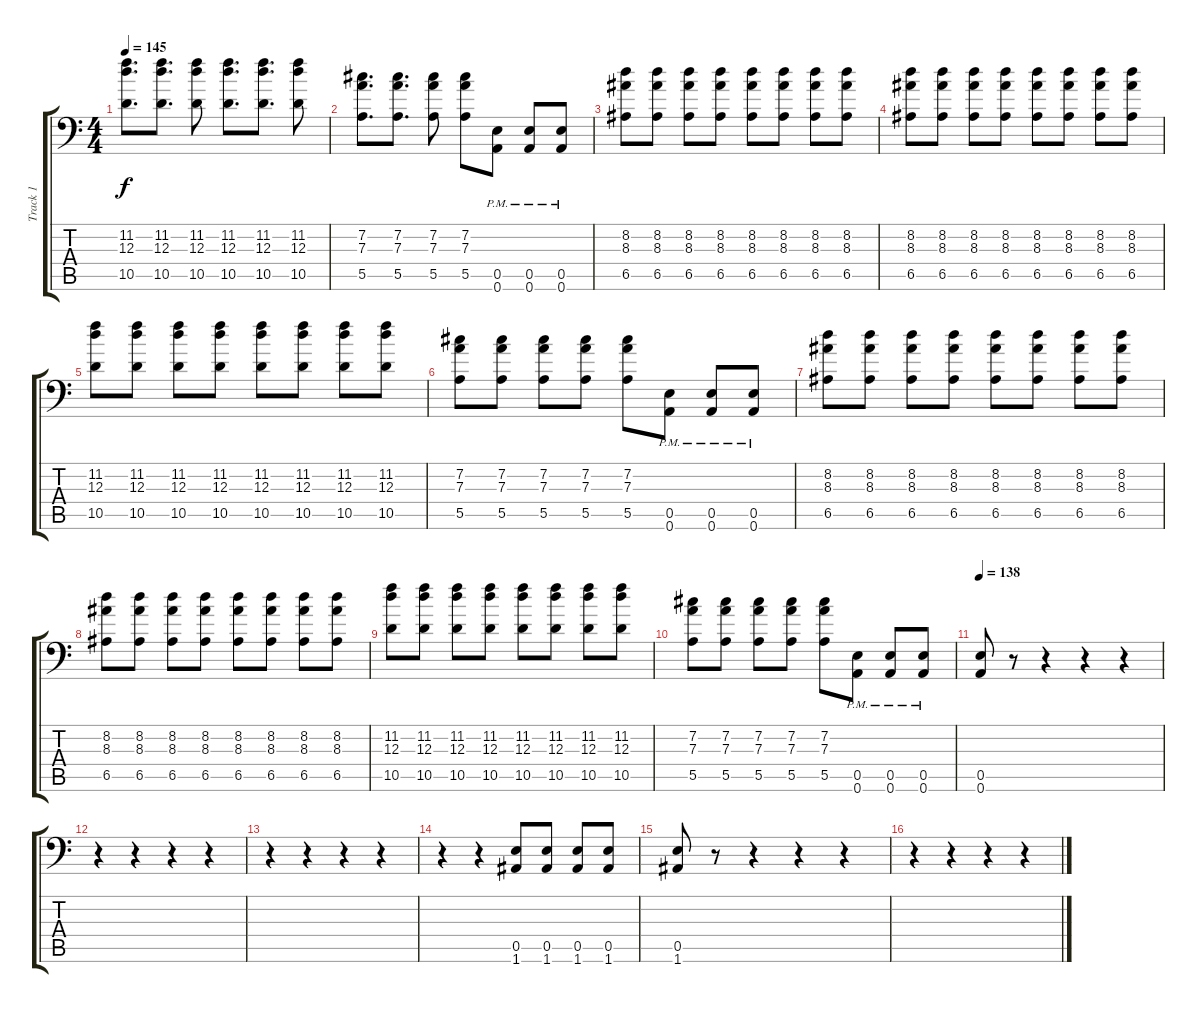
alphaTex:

\track ("Track 1" "Track 1") {instrument distortionguitar}
\staff {score tabs}
\tuning (B3 Gb3 D3 A2 E2 A1) {hide}
\ts (4 4)
\tempo 145
\clef f4
\ks c
(11.2 12.3 10.5).8{d dy f} (11.2 12.3 10.5).8{d} (11.2 12.3 10.5).8 (11.2 12.3 10.5).8{d} (11.2 12.3 10.5).8{d} (11.2 12.3 10.5).8 |
(7.2 7.3 5.5).8{d} (7.2 7.3 5.5).8{d} (7.2 7.3 5.5).8 (7.2 7.3 5.5).8 (0.5{pm} 0.6{pm}).8 (0.5{pm} 0.6{pm}).8 (0.5{pm} 0.6{pm}).8 |
(8.2 8.3 6.5).8 (8.2 8.3 6.5).8 (8.2 8.3 6.5).8 (8.2 8.3 6.5).8 (8.2 8.3 6.5).8 (8.2 8.3 6.5).8 (8.2 8.3 6.5).8 (8.2 8.3 6.5).8 |
(8.2 8.3 6.5).8 (8.2 8.3 6.5).8 (8.2 8.3 6.5).8 (8.2 8.3 6.5).8 (8.2 8.3 6.5).8 (8.2 8.3 6.5).8 (8.2 8.3 6.5).8 (8.2 8.3 6.5).8 |
(11.2 12.3 10.5).8 (11.2 12.3 10.5).8 (11.2 12.3 10.5).8 (11.2 12.3 10.5).8 (11.2 12.3 10.5).8 (11.2 12.3 10.5).8 (11.2 12.3 10.5).8 (11.2 12.3 10.5).8 |
(7.2 7.3 5.5).8 (7.2 7.3 5.5).8 (7.2 7.3 5.5).8 (7.2 7.3 5.5).8 (7.2 7.3 5.5).8 (0.5{pm} 0.6{pm}).8 (0.5{pm} 0.6{pm}).8 (0.5{pm} 0.6{pm}).8 |
(8.2 8.3 6.5).8 (8.2 8.3 6.5).8 (8.2 8.3 6.5).8 (8.2 8.3 6.5).8 (8.2 8.3 6.5).8 (8.2 8.3 6.5).8 (8.2 8.3 6.5).8 (8.2 8.3 6.5).8 |
(8.2 8.3 6.5).8 (8.2 8.3 6.5).8 (8.2 8.3 6.5).8 (8.2 8.3 6.5).8 (8.2 8.3 6.5).8 (8.2 8.3 6.5).8 (8.2 8.3 6.5).8 (8.2 8.3 6.5).8 |
(11.2 12.3 10.5).8 (11.2 12.3 10.5).8 (11.2 12.3 10.5).8 (11.2 12.3 10.5).8 (11.2 12.3 10.5).8 (11.2 12.3 10.5).8 (11.2 12.3 10.5).8 (11.2 12.3 10.5).8 |
(7.2 7.3 5.5).8 (7.2 7.3 5.5).8 (7.2 7.3 5.5).8 (7.2 7.3 5.5).8 (7.2 7.3 5.5).8 (0.5{pm} 0.6{pm}).8 (0.5{pm} 0.6{pm}).8 (0.5{pm} 0.6{pm}).8 |
\tempo 138
(0.5 0.6).8 r.8 r.4 r.4 r.4 |
r.4 r.4 r.4 r.4 |
r.4 r.4 r.4 r.4 |
r.4 r.4 (0.5 1.6).8 (0.5 1.6).8 (0.5 1.6).8 (0.5 1.6).8 |
(0.5 1.6).8 r.8 r.4 r.4 r.4 |
r.4 r.4 r.4 r.4
